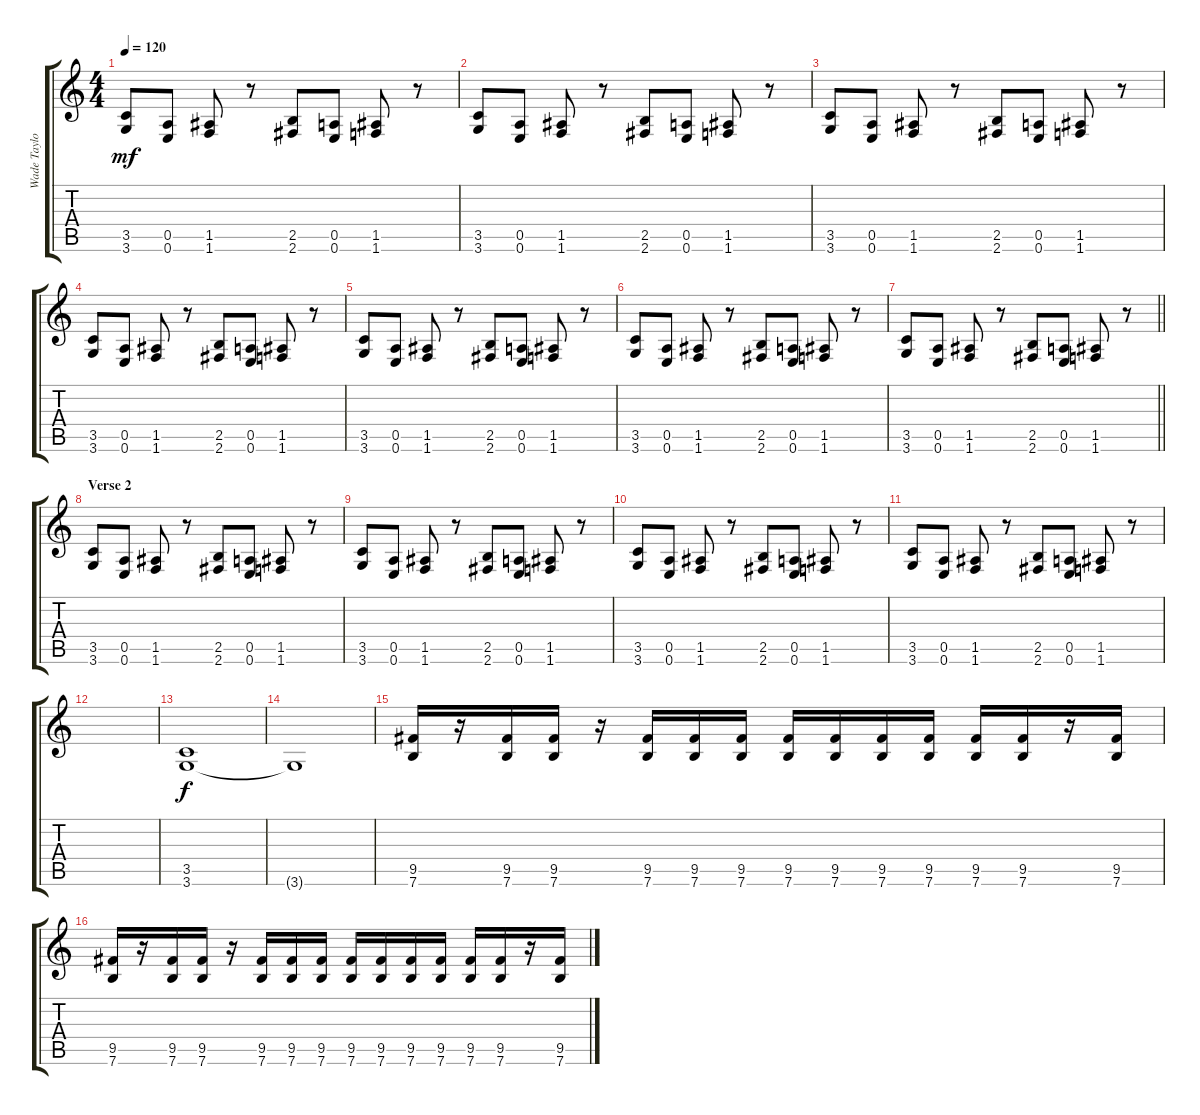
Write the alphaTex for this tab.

\track ("Wade Taylor" "Wade Taylo") {instrument overdrivenguitar}
\staff {score tabs}
\tuning (E4 B3 G3 D3 A2 E2) {hide}
\ts (4 4)
\tempo 120
\clef g2
\ks c
(3.5 3.6).8{dy mf} (0.5 0.6).8 (1.5 1.6).8 r.8 (2.5 2.6).8 (0.5 0.6).8 (1.5 1.6).8 r.8 |
(3.5 3.6).8 (0.5 0.6).8 (1.5 1.6).8 r.8 (2.5 2.6).8 (0.5 0.6).8 (1.5 1.6).8 r.8 |
(3.5 3.6).8 (0.5 0.6).8 (1.5 1.6).8 r.8 (2.5 2.6).8 (0.5 0.6).8 (1.5 1.6).8 r.8 |
(3.5 3.6).8 (0.5 0.6).8 (1.5 1.6).8 r.8 (2.5 2.6).8 (0.5 0.6).8 (1.5 1.6).8 r.8 |
(3.5 3.6).8 (0.5 0.6).8 (1.5 1.6).8 r.8 (2.5 2.6).8 (0.5 0.6).8 (1.5 1.6).8 r.8 |
(3.5 3.6).8 (0.5 0.6).8 (1.5 1.6).8 r.8 (2.5 2.6).8 (0.5 0.6).8 (1.5 1.6).8 r.8 |
\barLineRight lightlight
(3.5 3.6).8 (0.5 0.6).8 (1.5 1.6).8 r.8 (2.5 2.6).8 (0.5 0.6).8 (1.5 1.6).8 r.8 |
\section ("" "Verse 2")
(3.5 3.6).8 (0.5 0.6).8 (1.5 1.6).8 r.8 (2.5 2.6).8 (0.5 0.6).8 (1.5 1.6).8 r.8 |
(3.5 3.6).8 (0.5 0.6).8 (1.5 1.6).8 r.8 (2.5 2.6).8 (0.5 0.6).8 (1.5 1.6).8 r.8 |
(3.5 3.6).8 (0.5 0.6).8 (1.5 1.6).8 r.8 (2.5 2.6).8 (0.5 0.6).8 (1.5 1.6).8 r.8 |
(3.5 3.6).8 (0.5 0.6).8 (1.5 1.6).8 r.8 (2.5 2.6).8 (0.5 0.6).8 (1.5 1.6).8 r.8 |
|
(3.5 3.6).1{dy f} |
3.6{t}.1 |
(9.5 7.6).16 r.16 (9.5 7.6).16 (9.5 7.6).16 r.16 (9.5 7.6).16 (9.5 7.6).16 (9.5 7.6).16 (9.5 7.6).16 (9.5 7.6).16 (9.5 7.6).16 (9.5 7.6).16 (9.5 7.6).16 (9.5 7.6).16 r.16 (9.5 7.6).16 |
(9.5 7.6).16 r.16 (9.5 7.6).16 (9.5 7.6).16 r.16 (9.5 7.6).16 (9.5 7.6).16 (9.5 7.6).16 (9.5 7.6).16 (9.5 7.6).16 (9.5 7.6).16 (9.5 7.6).16 (9.5 7.6).16 (9.5 7.6).16 r.16 (9.5 7.6).16
